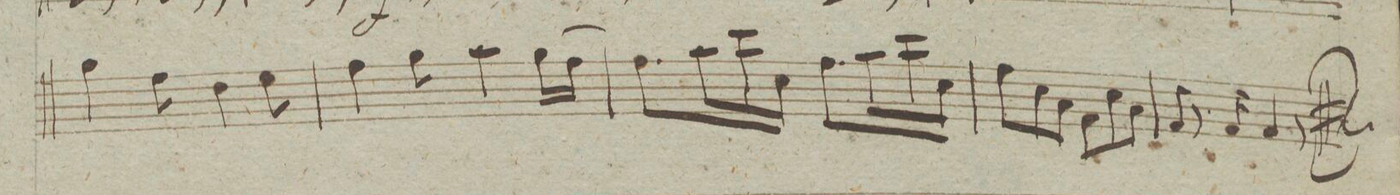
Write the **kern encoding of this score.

**kern	**dynam
*I"Baſso	*
*clefF4	*
*k[f#c#g#]	*
*M6/8	*
4B\	.
8A\	.
4F#\	.
8G#\	.
=58	=58
4A\	.
8B\	.
4c#\	.
(16B\LL	.
16A\JJ	.
=59	=59
8.A\L)	.
16c#\L	.
16e\	.
16E\JJ	.
8.A\L	.
16c#\L	.
16e\	.
16E\JJ	.
=60	=60
8A\L	.
8E\	.
8C#\J	.
8AA\L	.
8E\	.
8C#\J	.
=61	=61
8AA/	.
8.r	.
16AA/	.
4AA/	.
8r	.
==	==
*-	*-
